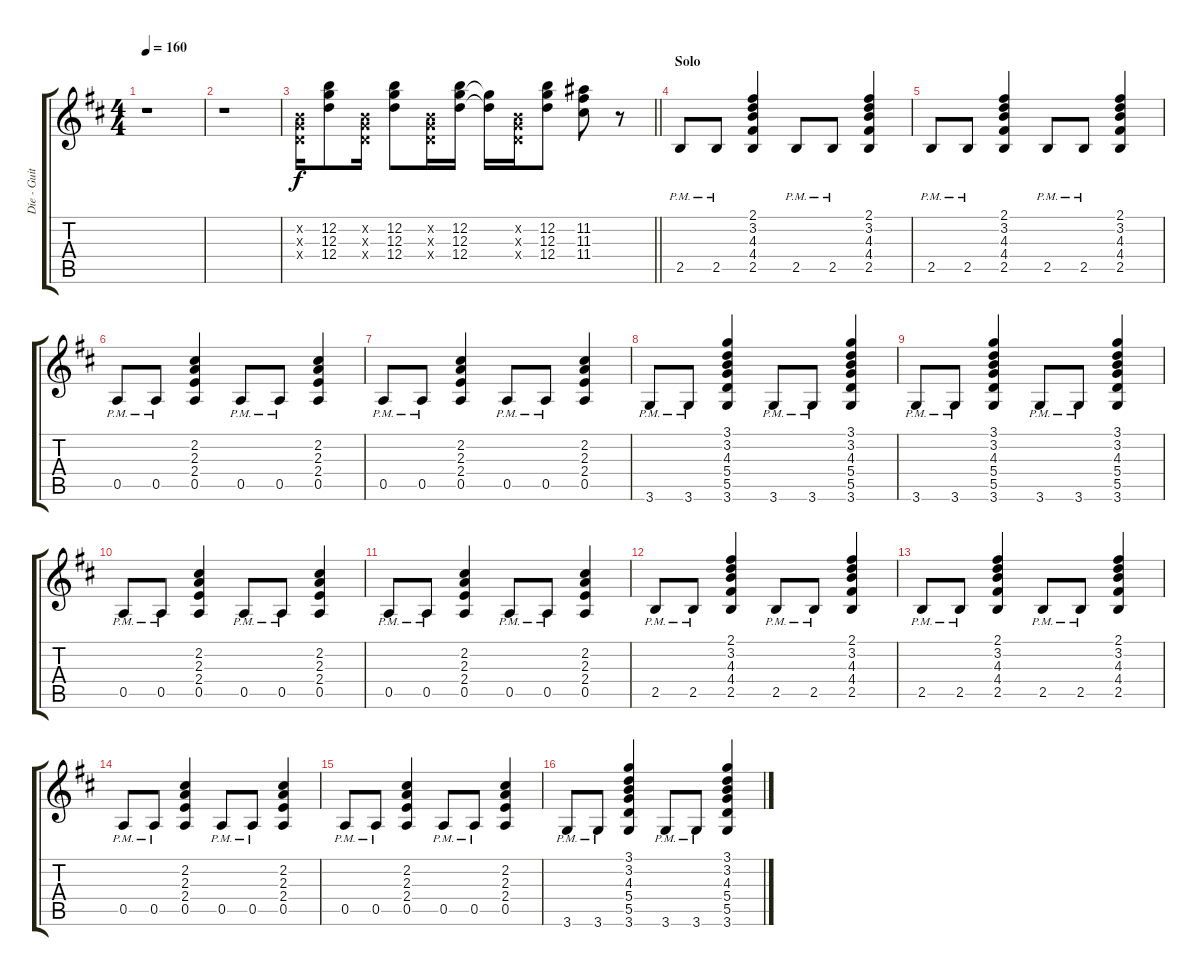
\track ("Die - Guitar 2" "Die - Guit") {instrument overdrivenguitar}
\staff {score tabs}
\tuning (E4 B3 G3 D3 A2 E2) {hide}
\ts (4 4)
\tempo 160
\clef g2
\ks d
r.1{dy f} |
r.1 |
\barLineRight lightlight
(0.2{x} 0.3{x} 0.4{x}).16 (12.2 12.3 12.4).8 (0.2{x} 0.3{x} 0.4{x}).16 (12.2 12.3 12.4).8 (0.2{x} 0.3{x} 0.4{x}).16 (12.2 12.3 12.4).16 (12.3{t} 12.4{t}).16 (0.2{x} 0.3{x} 0.4{x}).16 (12.2 12.3 12.4).8 (11.2 11.3 11.4).8 r.8 |
\section ("" "Solo")
2.5{pm}.8 2.5{pm}.8 (2.1 3.2 4.3 4.4 2.5).4 2.5{pm}.8 2.5{pm}.8 (2.1 3.2 4.3 4.4 2.5).4 |
2.5{pm}.8 2.5{pm}.8 (2.1 3.2 4.3 4.4 2.5).4 2.5{pm}.8 2.5{pm}.8 (2.1 3.2 4.3 4.4 2.5).4 |
0.5{pm}.8 0.5{pm}.8 (2.2 2.3 2.4 0.5).4 0.5{pm}.8 0.5{pm}.8 (2.2 2.3 2.4 0.5).4 |
0.5{pm}.8 0.5{pm}.8 (2.2 2.3 2.4 0.5).4 0.5{pm}.8 0.5{pm}.8 (2.2 2.3 2.4 0.5).4 |
3.6{pm}.8 3.6{pm}.8 (3.1 3.2 4.3 5.4 5.5 3.6).4 3.6{pm}.8 3.6{pm}.8 (3.1 3.2 4.3 5.4 5.5 3.6).4 |
3.6{pm}.8 3.6{pm}.8 (3.1 3.2 4.3 5.4 5.5 3.6).4 3.6{pm}.8 3.6{pm}.8 (3.1 3.2 4.3 5.4 5.5 3.6).4 |
0.5{pm}.8 0.5{pm}.8 (2.2 2.3 2.4 0.5).4 0.5{pm}.8 0.5{pm}.8 (2.2 2.3 2.4 0.5).4 |
0.5{pm}.8 0.5{pm}.8 (2.2 2.3 2.4 0.5).4 0.5{pm}.8 0.5{pm}.8 (2.2 2.3 2.4 0.5).4 |
2.5{pm}.8 2.5{pm}.8 (2.1 3.2 4.3 4.4 2.5).4 2.5{pm}.8 2.5{pm}.8 (2.1 3.2 4.3 4.4 2.5).4 |
2.5{pm}.8 2.5{pm}.8 (2.1 3.2 4.3 4.4 2.5).4 2.5{pm}.8 2.5{pm}.8 (2.1 3.2 4.3 4.4 2.5).4 |
0.5{pm}.8 0.5{pm}.8 (2.2 2.3 2.4 0.5).4 0.5{pm}.8 0.5{pm}.8 (2.2 2.3 2.4 0.5).4 |
0.5{pm}.8 0.5{pm}.8 (2.2 2.3 2.4 0.5).4 0.5{pm}.8 0.5{pm}.8 (2.2 2.3 2.4 0.5).4 |
3.6{pm}.8 3.6{pm}.8 (3.1 3.2 4.3 5.4 5.5 3.6).4 3.6{pm}.8 3.6{pm}.8 (3.1 3.2 4.3 5.4 5.5 3.6).4
